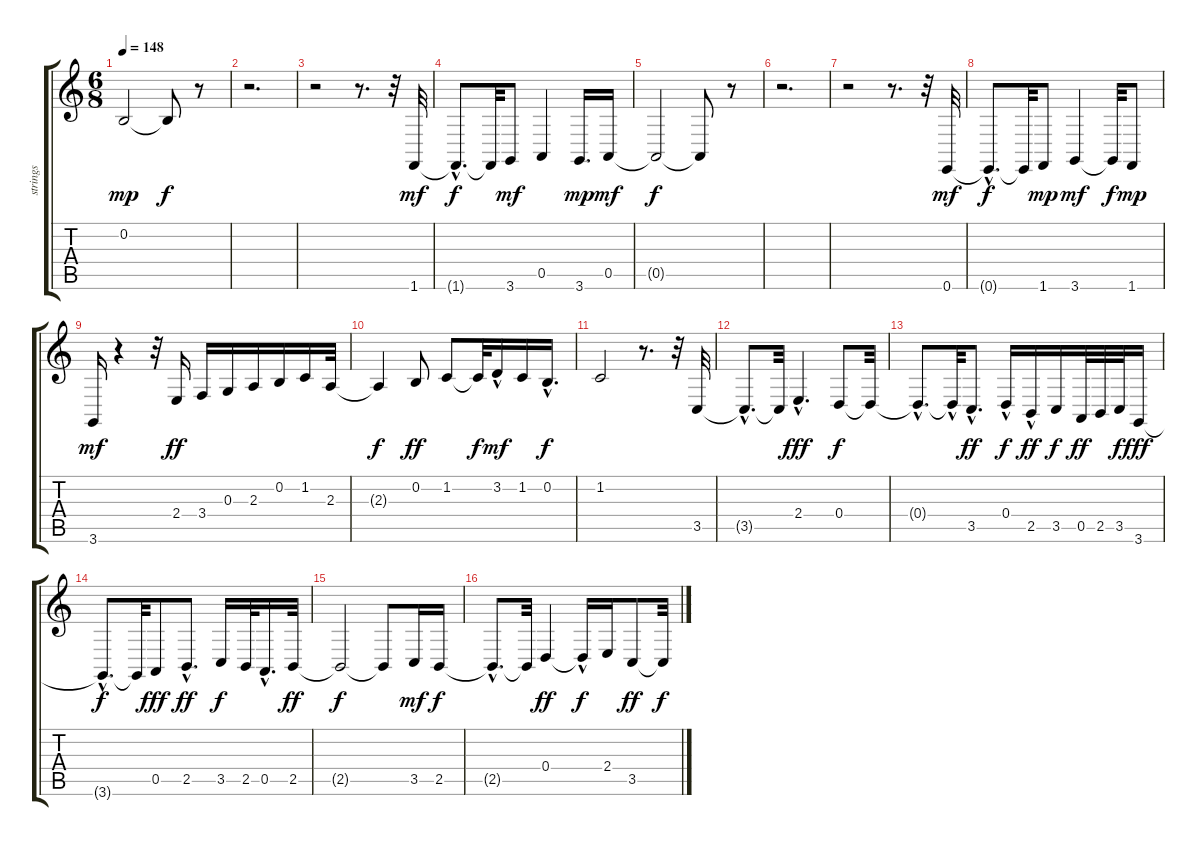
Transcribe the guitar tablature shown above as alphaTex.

\track ("strings" "strings") {instrument cello}
\staff {score tabs}
\tuning (E4 B3 G3 D3 A2 E2) {hide}
\ts (6 8)
\tempo 148
\clef g2
\ks c
0.2.2{dy mp} 0.2{t}.8{dy f} r.8 |
r.2{d} |
r.2 r.8{d} r.32 1.6.32{dy mf} |
1.6{hac t}.8{d dy f} 1.6{t}.32 3.6.8{dy mf} 0.5.4 3.6.16{d dy mp} 0.5.16{dy mf} |
0.5{t}.2{dy f} 0.5{t}.8 r.8 |
r.2{d} |
r.2 r.8{d} r.32 0.6.32{dy mf} |
0.6{hac t}.8{d dy f} 0.6{t}.32 1.6.8{dy mp} 3.6.4{dy mf} 3.6{t}.32{dy f} 1.6.8{dy mp} |
3.6.16{dy mf} r.4 r.32 2.4.16{dy ff} 3.4.16 0.3.16 2.3.16 0.2.16 1.2.16 2.3.32 |
2.3{t}.4{dy f} 0.2.8{dy ff} 1.2.8 1.2{t}.32{dy f} 3.2{hac}.16{dy mf} 1.2.16 0.2{hac}.16{d dy f} |
1.2.2 r.8{d} r.32 3.5.32 |
3.5{hac t}.8{d} 3.5{t}.32 2.4{hac}.4{d dy fff} 0.4.8{dy f} 0.4{t}.32 |
0.4{hac t}.8{d} 0.4{hac t}.32 3.5{hac}.8{d dy ff} 0.4{hac}.16{dy f} 2.5{hac}.16{dy ff} 3.5.16{dy f} 0.5.32{dy ff} 2.5.32 3.5.32{dy f} 3.6.16{dy fff} |
3.6{hac t}.8{d dy f} 3.6{t}.32 0.5.8{dy fff} 2.5{hac}.8{d dy ff} 3.5.16{dy f} 2.5.32 0.5{hac}.16{d} 2.5.32{dy ff} |
2.5{t}.2{dy f} 2.5{t}.8 3.5.16{dy mf} 2.5.16{dy f} |
2.5{hac t}.8{d} 2.5{t}.32 0.4.4{dy ff} 0.4{hac t}.16{dy f} 2.4.16 3.5.8{dy ff} 3.5{t}.32{dy f}
